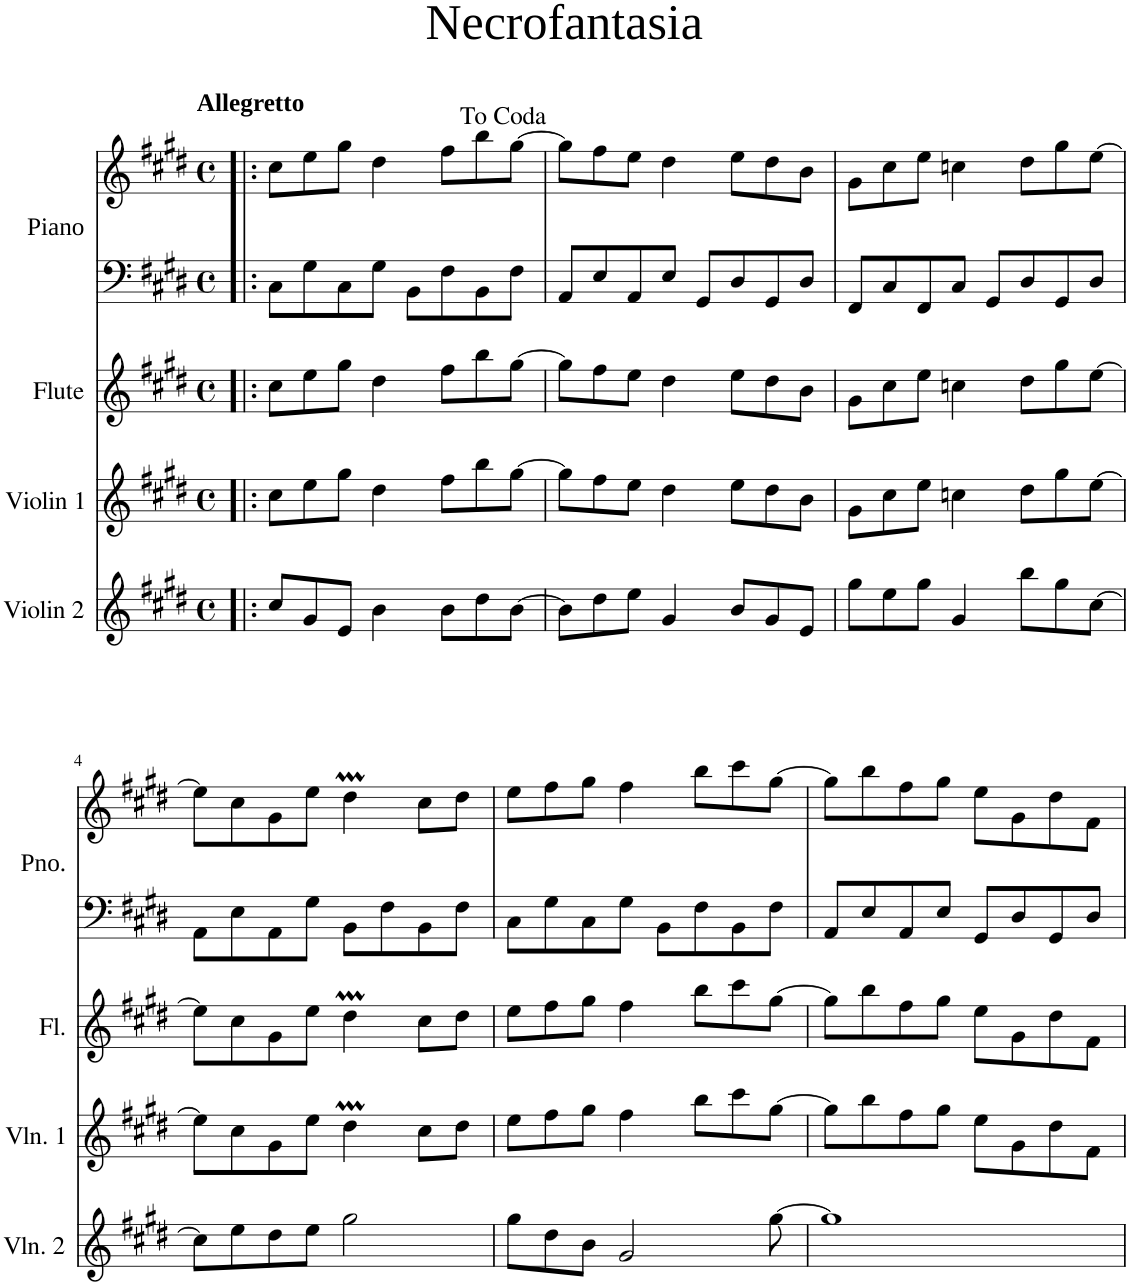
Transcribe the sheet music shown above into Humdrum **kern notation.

**kern	**kern	**kern	**kern	**kern
*part4	*part3	*part2	*part1	*part1
*staff5	*staff4	*staff3	*staff2	*staff1
*I"Violin 2	*I"Violin 1	*I"Flute	*I"Piano	*
*I'Vln. 2	*I'Vln. 1	*I'Fl.	*I'Pno.	*
*clefG2	*clefG2	*clefG2	*clefF4	*clefG2
*k[f#c#g#d#]	*k[f#c#g#d#]	*k[f#c#g#d#]	*k[f#c#g#d#]	*k[f#c#g#d#]
*M4/4	*M4/4	*M4/4	*M4/4	*M4/4
*met(c)	*met(c)	*met(c)	*met(c)	*met(c)
=1!|:	=1!|:	=1!|:	=1!|:	=1!|:
!	!	!	!	!LO:TX:a:B:t=Allegretto
8cc#/L	8cc#\L	8cc#\L	8C#\L	8cc#\L
8g#/	8ee\	8ee\	8G#\	8ee\
8e/J	8gg#\J	8gg#\J	8C#\	8gg#\J
4b\	4dd#\	4dd#\	8G#\J	4dd#\
.	.	.	8BB\L	.
8b\L	8ff#\L	8ff#\L	8F#\	8ff#\L
8dd#\	8bb\	8bb\	8BB\	8bb\
[8b\J	[8gg#\J	[8gg#\J	8F#\J	[8gg#\J
=2	=2	=2	=2	=2
8b\L]	8gg#\L]	8gg#\L]	8AA/L	8gg#\L]
8dd#\	8ff#\	8ff#\	8E/	8ff#\
8ee\J	8ee\J	8ee\J	8AA/	8ee\J
4g#/	4dd#\	4dd#\	8E/J	4dd#\
.	.	.	8GG#/L	.
8b/L	8ee\L	8ee\L	8D#/	8ee\L
8g#/	8dd#\	8dd#\	8GG#/	8dd#\
8e/J	8b\J	8b\J	8D#/J	8b\J
=3	=3	=3	=3	=3
8gg#\L	8g#\L	8g#\L	8FF#/L	8g#\L
8ee\	8cc#\	8cc#\	8C#/	8cc#\
8gg#\J	8ee\J	8ee\J	8FF#/	8ee\J
4g#/	4ccn\	4ccn\	8C#/J	4ccn\
.	.	.	8GG#/L	.
8bb\L	8dd#\L	8dd#\L	8D#/	8dd#\L
8gg#\	8gg#\	8gg#\	8GG#/	8gg#\
[8cc#\J	[8ee\J	[8ee\J	8D#/J	[8ee\J
!!LO:LB:g=z
=4	=4	=4	=4	=4
8cc#\L]	8ee\L]	8ee\L]	8AA\L	8ee\L]
8ee\	8cc#\	8cc#\	8E\	8cc#\
8dd#\	8g#\	8g#\	8AA\	8g#\
8ee\J	8ee\J	8ee\J	8G#\J	8ee\J
2gg#\	4dd#m\	4dd#m\	8BB\L	4dd#m\
.	.	.	8F#\	.
.	8cc#\L	8cc#\L	8BB\	8cc#\L
.	8dd#\J	8dd#\J	8F#\J	8dd#\J
=5	=5	=5	=5	=5
8gg#\L	8ee\L	8ee\L	8C#\L	8ee\L
8dd#\	8ff#\	8ff#\	8G#\	8ff#\
8b\J	8gg#\J	8gg#\J	8C#\	8gg#\J
2g#/	4ff#\	4ff#\	8G#\J	4ff#\
.	.	.	8BB\L	.
.	8bb\L	8bb\L	8F#\	8bb\L
.	8ccc#\	8ccc#\	8BB\	8ccc#\
[8gg#\	[8gg#\J	[8gg#\J	8F#\J	[8gg#\J
=6	=6	=6	=6	=6
1gg#]	8gg#\L]	8gg#\L]	8AA/L	8gg#\L]
.	8bb\	8bb\	8E/	8bb\
.	8ff#\	8ff#\	8AA/	8ff#\
.	8gg#\J	8gg#\J	8E/J	8gg#\J
.	8ee\L	8ee\L	8GG#/L	8ee\L
.	8g#\	8g#\	8D#/	8g#\
.	8dd#\	8dd#\	8GG#/	8dd#\
.	8f#\J	8f#\J	8D#/J	8f#\J
=	=	=	=	=
*-	*-	*-	*-	*-
